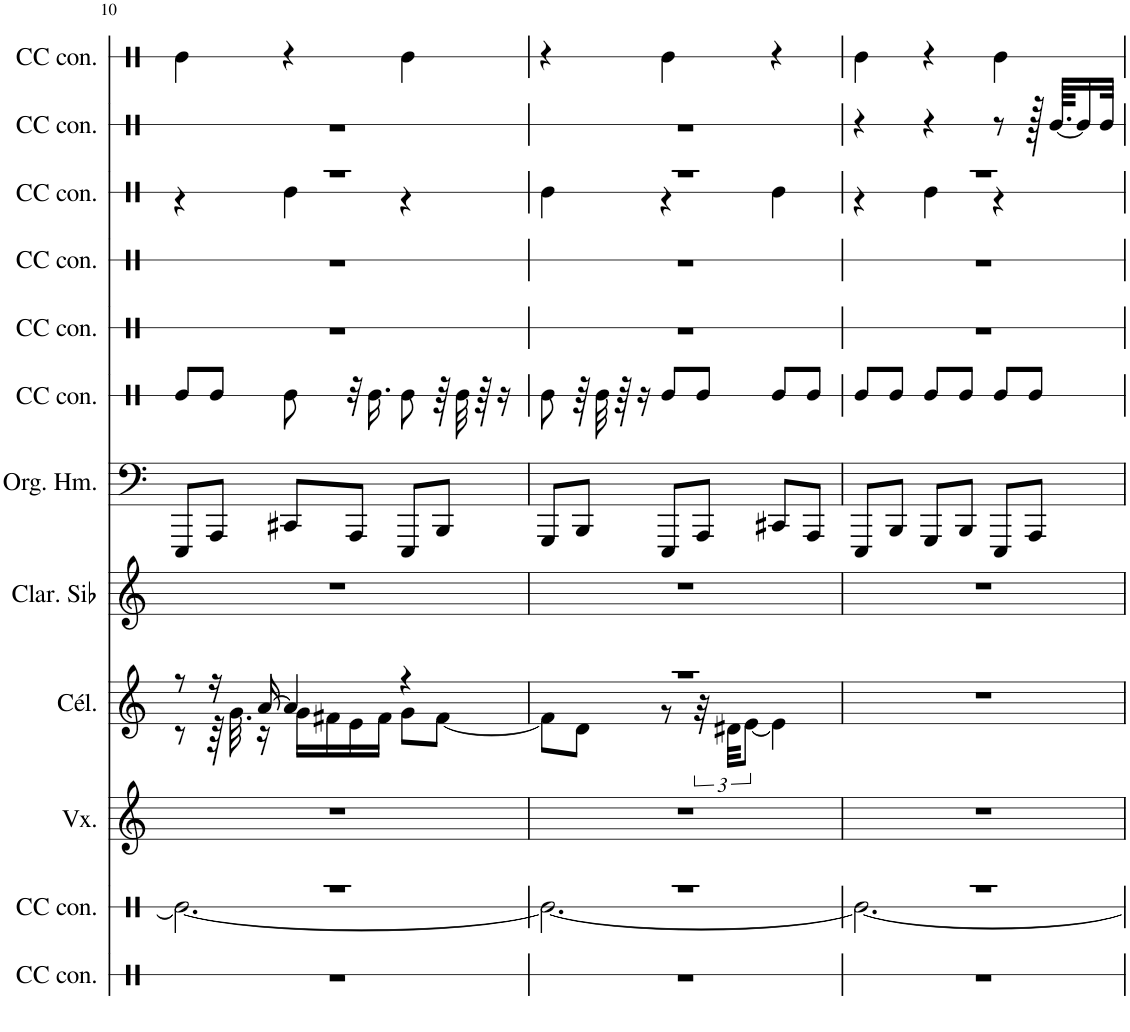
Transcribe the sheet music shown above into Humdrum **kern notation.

**kern	**kern	**kern	**kern	**kern	**kern	**kern	**kern	**kern	**kern	**kern	**kern
*part12	*part11	*part10	*part9	*part8	*part7	*part6	*part5	*part4	*part3	*part2	*part1
*staff12	*staff11	*staff10	*staff9	*staff8	*staff7	*staff6	*staff5	*staff4	*staff3	*staff2	*staff1
*I"Caisse claire de concert, Thunder	*I"Caisse claire de concert, Rain	*I"Voix, Guitar	*I"Célesta, Rhoades	*I"Clarinette en Sib	*I"Orgue Hammond, Bass	*I"Caisse claire de concert, Ride Cymbal 1	*I"Caisse claire de concert, Crash Cymbal	*I"Caisse claire de concert, Snare and Toms	*I"Caisse claire de concert, Pedal Hi Hat	*I"Caisse claire de concert, Alternate Ride	*I"Caisse claire de concert, Bass Drum
*I'CC con.	*I'CC con.	*I'Vx.	*I'Cél.	*I'Clar. Sib	*I'Org. Hm.	*I'CC con.	*I'CC con.	*I'CC con.	*I'CC con.	*I'CC con.	*I'CC con.
!!LO:PB:g=z
*clefX	*clefX	*clefG2	*clefG2	*clefG2	*clefF4	*clefX	*clefX	*clefX	*clefX	*clefX	*clefX
*	*	*	*Trd-7c-12	*Trd1c2	*	*	*	*	*	*	*
*k[]	*k[]	*k[]	*k[]	*k[]	*k[]	*k[]	*k[]	*k[]	*k[]	*k[]	*k[]
*M3/4	*M3/4	*M3/4	*M3/4	*M3/4	*M3/4	*M3/4	*M3/4	*M3/4	*M3/4	*M3/4	*M3/4
=10	=10	=10	=10	=10	=10	=10	=10	=10	=10	=10	=10
*	*^	*	*^	*	*	*	*	*	*^	*	*
2.r	2.r	2.Re\_	2.r	8r	8r	2.r	8EEE/L	8Re/L	2.r	2.r	2.r	4r	2.r	4Re\
.	.	.	.	16r	64r	.	8AAA/J	8Re/J	.	.	.	.	.	.
.	.	.	.	.	32.g\	.	.	.	.	.	.	.	.	.
.	.	.	.	[16a/	16r	.	.	.	.	.	.	.	.	.
.	.	.	.	4a/]	16g\LL	.	8CC#X/L	8Re\	.	.	.	4Re\	.	4r
.	.	.	.	.	16f#X\	.	.	.	.	.	.	.	.	.
.	.	.	.	.	16e\	.	8AAA/J	32r	.	.	.	.	.	.
.	.	.	.	.	.	.	.	16.Re\	.	.	.	.	.	.
.	.	.	.	.	16f#\JJ	.	.	.	.	.	.	.	.	.
.	.	.	.	4r	8g\L	.	8EEE/L	8Re\	.	.	.	4r	.	4Re\
.	.	.	.	.	[8f#\J	.	8BBB/J	64r	.	.	.	.	.	.
.	.	.	.	.	.	.	.	32Re\	.	.	.	.	.	.
.	.	.	.	.	.	.	.	64r	.	.	.	.	.	.
.	.	.	.	.	.	.	.	16r	.	.	.	.	.	.
=11	=11	=11	=11	=11	=11	=11	=11	=11	=11	=11	=11	=11	=11	=11
2.r	2.r	2.Re\_	2.r	2.r	8f#\L]	2.r	8GGG/L	8Re\	2.r	2.r	2.r	4Re\	2.r	4r
.	.	.	.	.	8d\J	.	8BBB/J	64r	.	.	.	.	.	.
.	.	.	.	.	.	.	.	32Re\	.	.	.	.	.	.
.	.	.	.	.	.	.	.	64r	.	.	.	.	.	.
.	.	.	.	.	.	.	.	16r	.	.	.	.	.	.
.	.	.	.	.	8r	.	8EEE/L	8Re/L	.	.	.	4r	.	4Re\
.	.	.	.	.	48r	.	8AAA/J	8Re/J	.	.	.	.	.	.
.	.	.	.	.	48d#X\KKL	.	.	.	.	.	.	.	.	.
.	.	.	.	.	[12e\J	.	.	.	.	.	.	.	.	.
.	.	.	.	.	4e\]	.	8CC#X/L	8Re/L	.	.	.	4Re\	.	4r
.	.	.	.	.	.	.	8AAA/J	8Re/J	.	.	.	.	.	.
*	*	*	*	*v	*v	*	*	*	*	*	*	*	*	*
=12	=12	=12	=12	=12	=12	=12	=12	=12	=12	=12	=12	=12	=12
2.r	2.r	2.Re\_	2.r	2.r	2.r	8EEE/L	8Re/L	2.r	2.r	2.r	4r	4r	4Re\
.	.	.	.	.	.	8BBB/J	8Re/J	.	.	.	.	.	.
.	.	.	.	.	.	8GGG/L	8Re/L	.	.	.	4Re\	4r	4r
.	.	.	.	.	.	8BBB/J	8Re/J	.	.	.	.	.	.
.	.	.	.	.	.	8EEE/L	8Re/L	.	.	.	4r	8r	4Re\
.	.	.	.	.	.	8AAA/J	8Re/J	.	.	.	.	128r	.
.	.	.	.	.	.	.	.	.	.	.	.	[64.Re/KKLL	.
.	.	.	.	.	.	.	.	.	.	.	.	16Re/]	.
.	.	.	.	.	.	.	.	.	.	.	.	32Re/JJk	.
*	*v	*v	*	*	*	*	*	*	*	*v	*v	*	*
=	=	=	=	=	=	=	=	=	=	=	=
*-	*-	*-	*-	*-	*-	*-	*-	*-	*-	*-	*-
